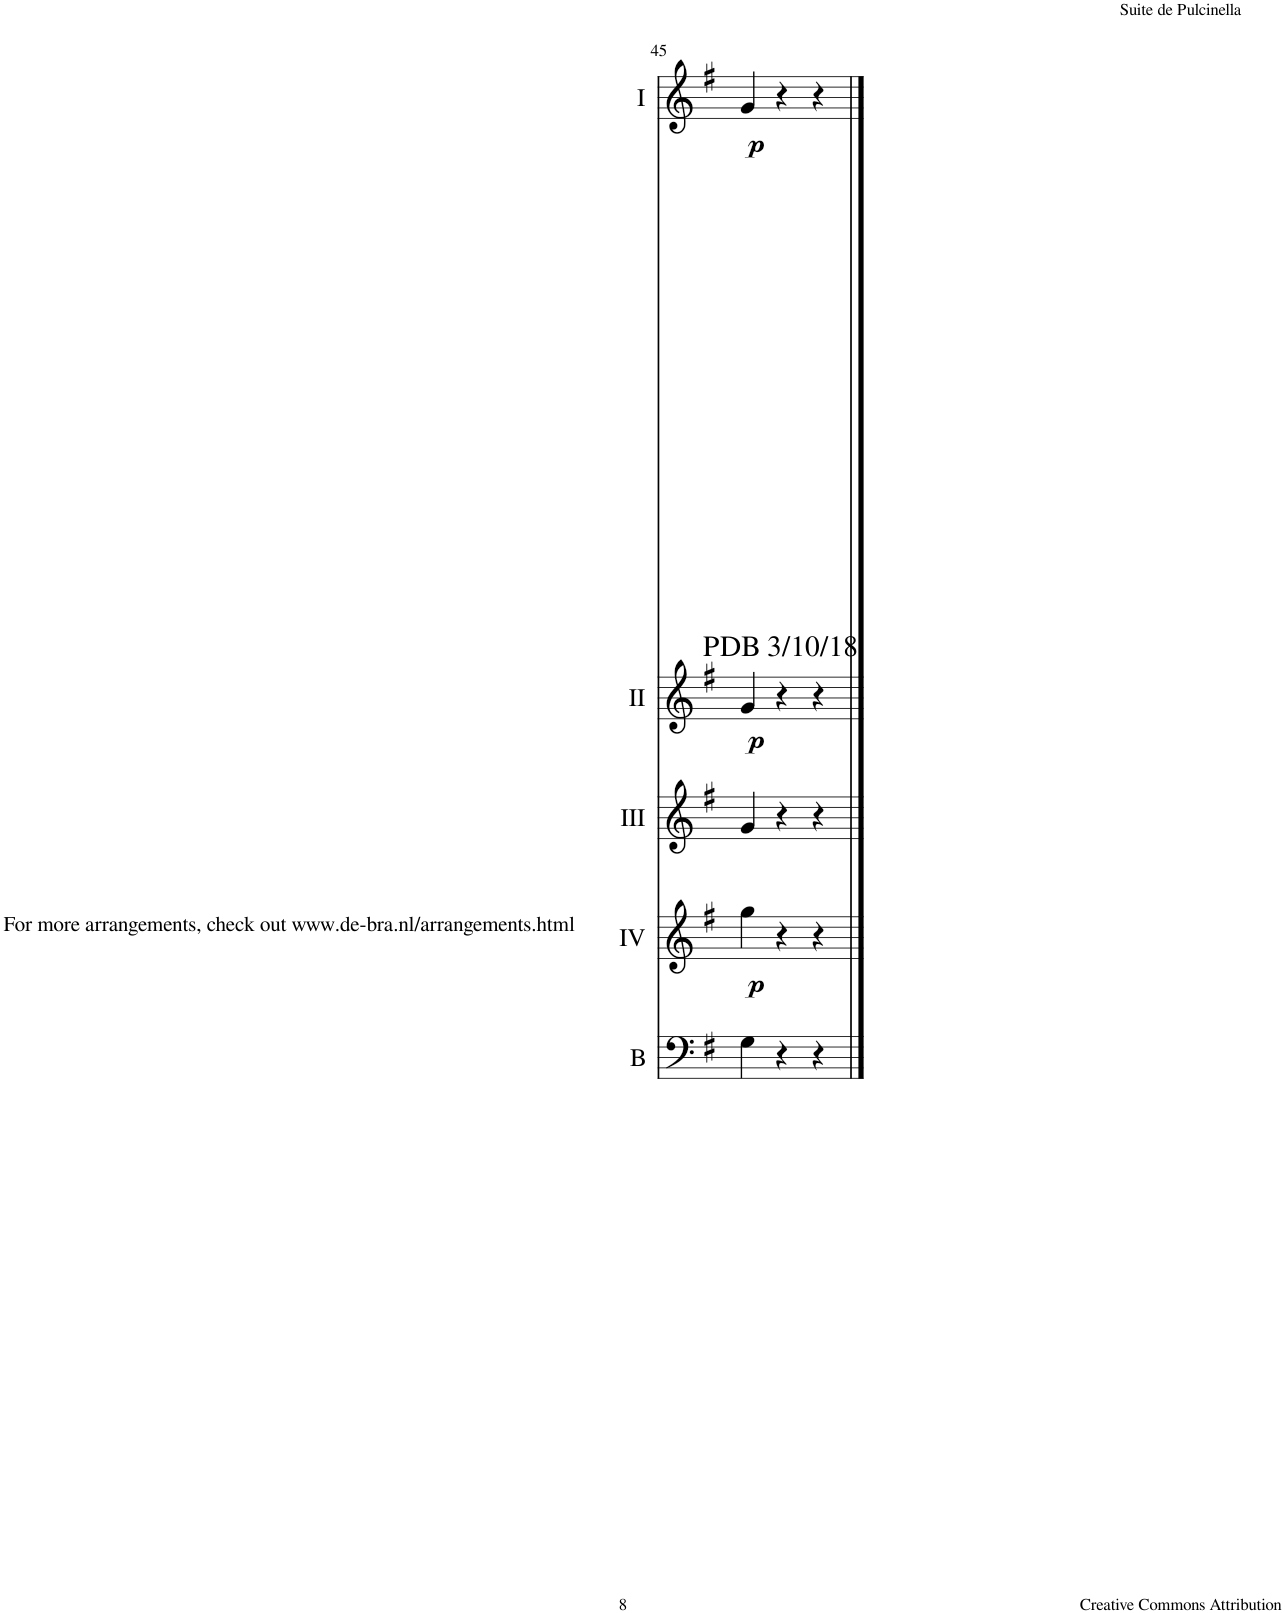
**kern	**kern	**dynam	**kern	**kern	**dynam	**kern	**dynam
*part5	*part4	*part4	*part3	*part2	*part2	*part1	*part1
*staff5	*staff4	*staff4	*staff3	*staff2	*staff2	*staff1	*staff1
*I"Bass	*I"Acc. 4	*	*I"Acc. 3	*I"Acc. 2	*	*I"Acc. 1	*
*I'B	*	*	*	*	*	*	*
!!LO:PB:g=z
*clefF4	*clefG2	*	*clefG2	*clefG2	*	*clefG2	*
*Trd7c12	*Trd7c12	*	*Trd7c12	*	*	*	*
*k[f#]	*k[f#]	*	*k[f#]	*k[f#]	*	*k[f#]	*
*M4/4	*M4/4	*	*M4/4	*M4/4	*	*M4/4	*
*met(c)	*met(c)	*	*met(c)	*met(c)	*	*met(c)	*
=45	=45	=45	=45	=45	=45	=45	=45
!	!	!	!	!	!	!LO:TX:b:t=For more arrangements, check out www.de-bra.nl/arrangements.html	!
!	!	!	!	!	!	!LO:TX:b:t=PDB 3/10/18	!
!	!	!LO:DY:b	!	!	!LO:DY:b	!	!LO:DY:b
4G\	4gg\	p	4g/	4g/	p	4g/	p
4r	4r	.	4r	4r	.	4r	.
4r	4r	.	4r	4r	.	4r	.
==	==	==	==	==	==	==	==
*-	*-	*-	*-	*-	*-	*-	*-
